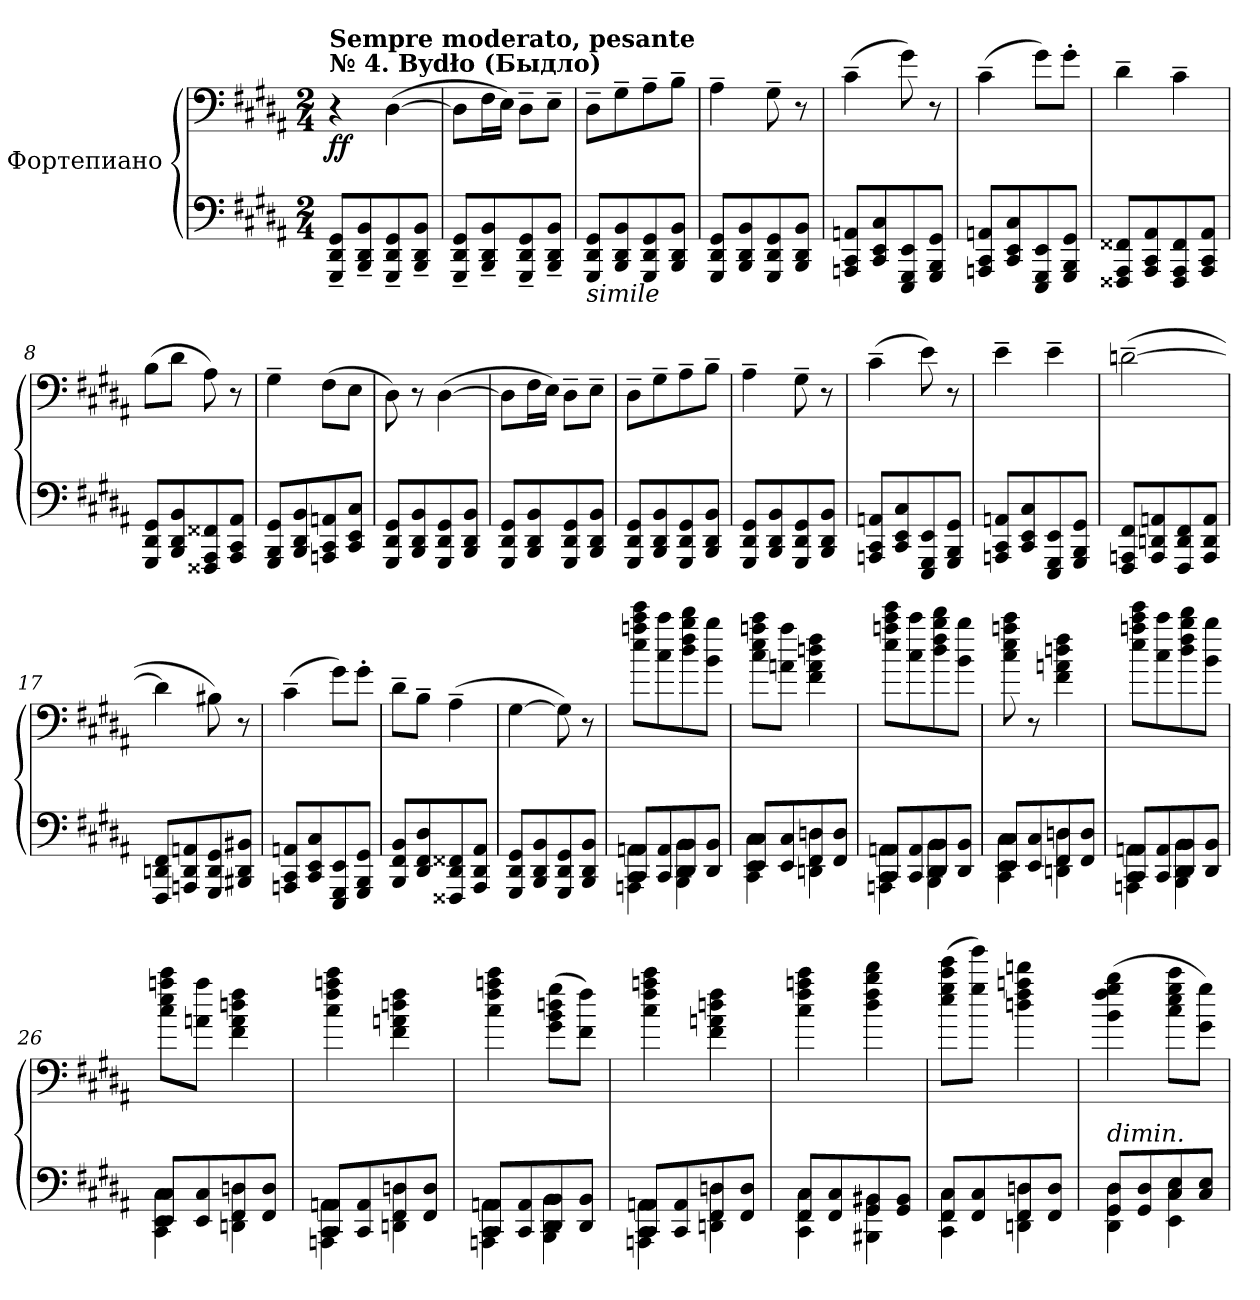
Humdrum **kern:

**kern	**kern	**dynam
*part1	*part1	*part1
*staff2	*staff1	*staff1/2
*I"Фортепиано	*	*
*clefF4	*clefF4	*
*k[f#c#g#d#a#]	*k[f#c#g#d#a#]	*
*M2/4	*M2/4	*
*MM45	*MM45	*
=1	=1	=1
!	!LO:TX:a:B:t=№ 4. Bydło (Быдло)	!
!	!LO:TX:a:B:t=Sempre moderato, pesante	!
!	!	!LO:DY:b
8GGG#/~ 8DD#/~ 8GG#/~L	4r	ff
8BBB/~ 8DD#/~ 8BB/~	.	.
8GGG#/~ 8DD#/~ 8GG#/~	([4D#\	.
8BBB/~ 8DD#/~ 8BB/~J	.	.
=2	=2	=2
8GGG#/~ 8DD#/~ 8GG#/~L	8D#\L]	.
8BBB/~ 8DD#/~ 8BB/~	16F#\L	.
.	16E\JJ)	.
8GGG#/~ 8DD#/~ 8GG#/~	8D#~\L	.
8BBB/~ 8DD#/~ 8BB/~J	8E~\J	.
=3	=3	=3
!LO:TX:b:i:t=simile	!	!
8GGG#/ 8DD#/ 8GG#/L	8D#~\L	.
8BBB/ 8DD#/ 8BB/	8G#~\	.
8GGG#/ 8DD#/ 8GG#/	8A#~\	.
8BBB/ 8DD#/ 8BB/J	8B~\J	.
=4	=4	=4
8GGG#/ 8DD#/ 8GG#/L	4A#~\	.
8BBB/ 8DD#/ 8BB/	.	.
8GGG#/ 8DD#/ 8GG#/	8G#~\	.
8BBB/ 8DD#/ 8BB/J	8r	.
!!LO:LB:g=z
=5	=5	=5
8AAAn/ 8CC#/ 8AAn/L	(4c#~\	.
8CC#/ 8EE/ 8C#/	.	.
8EEE/ 8GGG#/ 8EE/	8g#\)	.
8GGG#/ 8BBB/ 8GG#/J	8r	.
=6	=6	=6
8AAAn/ 8CC#/ 8AAn/L	(4c#~\	.
8CC#/ 8EE/ 8C#/	.	.
8EEE/ 8GGG#/ 8EE/	8g#\L)	.
8GGG#/ 8BBB/ 8GG#/J	8g#'\J	.
=7	=7	=7
8FFF##X/ 8AAA#/ 8FF##X/L	4d#~\	.
8AAA#/ 8CC#/ 8AA#/	.	.
8FFF##/ 8AAA#/ 8FF##/	4c#~\	.
8AAA#/ 8CC#/ 8AA#/J	.	.
=8	=8	=8
8GGG#/ 8DD#/ 8GG#/L	(8B\L	.
8BBB/ 8DD#/ 8BB/	8d#\J	.
8FFF##X/ 8AAA#/ 8FF##X/	8A#\)	.
8AAA#/ 8CC#/ 8AA#/J	8r	.
!!LO:LB:g=z
=9	=9	=9
8GGG#/ 8BBB/ 8GG#/L	4G#~\	.
8BBB/ 8DD#/ 8BB/	.	.
8AAAn/ 8CC#/ 8AAn/	(8F#\L	.
8CC#/ 8EE/ 8C#/J	8E\J	.
=10	=10	=10
8GGG#/ 8DD#/ 8GG#/L	8D#\)	.
8BBB/ 8DD#/ 8BB/	8r	.
8GGG#/ 8DD#/ 8GG#/	([4D#\	.
8BBB/ 8DD#/ 8BB/J	.	.
=11	=11	=11
8GGG#/ 8DD#/ 8GG#/L	8D#\L]	.
8BBB/ 8DD#/ 8BB/	16F#\L	.
.	16E\JJ)	.
8GGG#/ 8DD#/ 8GG#/	8D#~\L	.
8BBB/ 8DD#/ 8BB/J	8E~\J	.
=12	=12	=12
8GGG#/ 8DD#/ 8GG#/L	8D#~\L	.
8BBB/ 8DD#/ 8BB/	8G#~\	.
8GGG#/ 8DD#/ 8GG#/	8A#~\	.
8BBB/ 8DD#/ 8BB/J	8B~\J	.
!!LO:LB:g=z
=13	=13	=13
8GGG#/ 8DD#/ 8GG#/L	4A#~\	.
8BBB/ 8DD#/ 8BB/	.	.
8GGG#/ 8DD#/ 8GG#/	8G#~\	.
8BBB/ 8DD#/ 8BB/J	8r	.
=14	=14	=14
8AAAn/ 8CC#/ 8AAn/L	(4c#~\	.
8CC#/ 8EE/ 8C#/	.	.
8EEE/ 8GGG#/ 8EE/	8e\)	.
8GGG#/ 8BBB/ 8GG#/J	8r	.
=15	=15	=15
8AAAn/ 8CC#/ 8AAn/L	4e~\	.
8CC#/ 8EE/ 8C#/	.	.
8EEE/ 8GGG#/ 8EE/	4e~\	.
8GGG#/ 8BBB/ 8GG#/J	.	.
=16	=16	=16
8FFF#/ 8AAAn/ 8FF#/L	([2dn~\	.
8AAA/ 8DDn/ 8AAn/	.	.
8FFF#/ 8DD/ 8FF#/	.	.
8AAA/ 8DD/ 8AA/J	.	.
!!LO:LB:g=z
=17	=17	=17
8FFF#/ 8DDn/ 8FF#/L	4d\]	.
8AAAn/ 8DD/ 8AAn/	.	.
8GGG#/ 8DD/ 8GG#/	8B#X\)	.
8BBB#X/ 8DD/ 8BB#X/J	8r	.
=18	=18	=18
8AAAn/ 8CC#/ 8AAn/L	(4c#~\	.
8CC#/ 8EE/ 8C#/	.	.
8EEE/ 8GGG#/ 8EE/	8g#\L)	.
8GGG#/ 8BBB/ 8GG#/J	8g#'\J	.
=19	=19	=19
8BBB/ 8FF#/ 8BB/L	8d#~\L	.
8DD#/ 8FF#/ 8D#/	8B~\J	.
8FFF##X/ 8DD#/ 8FF##X/	(4A#~\	.
8AAA#/ 8DD#/ 8AA#/J	.	.
=20	=20	=20
8GGG#/ 8DD#/ 8GG#/L	[4G#\	.
8BBB/ 8DD#/ 8BB/	.	.
8GGG#/ 8DD#/ 8GG#/	8G#\])	.
8BBB/ 8DD#/ 8BB/J	8r	.
!!LO:PB:g=z
=21	=21	=21
*^	*	*
8CC#/ 8AAn/L	4AAAn\ 4CC#\ 4AA\	8ee\ 8aan\ 8ccc#\ 8eee\L	.
8CC#/ 8AA/	.	8cc#\ 8ccc#\	.
8DD#/ 8BB/	4BBB\ 4DD#\ 4BB\	8dd#\ 8ff#\ 8bb\ 8ddd#\	.
8DD#/ 8BB/J	.	8b\ 8bb\J	.
=22	=22	=22	=22
8EE/ 8C#/L	4CC#\ 4EE\ 4C#\	8cc#\ 8ee\ 8aan\ 8ccc#\L	.
8EE/ 8C#/	.	8an\ 8aa\J	.
8FF#/ 8Dn/	4DDn\ 4FF#\ 4D\	4f#\ 4a\ 4ddn\ 4ff#\	.
8FF#/ 8D/J	.	.	.
=23	=23	=23	=23
8CC#/ 8AAn/L	4AAAn\ 4CC#\ 4AA\	8ee\ 8aan\ 8ccc#\ 8eee\L	.
8CC#/ 8AA/	.	8cc#\ 8ccc#\	.
8DD#/ 8BB/	4BBB\ 4DD#\ 4BB\	8dd#\ 8ff#\ 8bb\ 8ddd#\	.
8DD#/ 8BB/J	.	8b\ 8bb\J	.
=24	=24	=24	=24
8EE/ 8C#/L	4CC#\ 4EE\ 4C#\	8cc#\ 8ee\ 8aan\ 8ccc#\	.
8EE/ 8C#/	.	8r	.
8FF#/ 8Dn/	4DDn\ 4FF#\ 4D\	4f#\ 4an\ 4ddn\ 4ff#\	.
8FF#/ 8D/J	.	.	.
!!LO:LB:g=z
=25	=25	=25	=25
8CC#/ 8AAn/L	4AAAn\ 4CC#\ 4AA\	8ee\ 8aan\ 8ccc#\ 8eee\L	.
8CC#/ 8AA/	.	8cc#\ 8ccc#\	.
8DD#/ 8BB/	4BBB\ 4DD#\ 4BB\	8dd#\ 8ff#\ 8bb\ 8ddd#\	.
8DD#/ 8BB/J	.	8b\ 8bb\J	.
=26	=26	=26	=26
8EE/ 8C#/L	4CC#\ 4EE\ 4C#\	8cc#\ 8ee\ 8aan\ 8ccc#\L	.
8EE/ 8C#/	.	8an\ 8aa\J	.
8FF#/ 8Dn/	4DDn\ 4FF#\ 4D\	4f#\ 4a\ 4ddn\ 4ff#\	.
8FF#/ 8D/J	.	.	.
=27	=27	=27	=27
8CC#/ 8AAn/L	4AAAn\ 4CC#\ 4AA\	4cc#\ 4ff#\ 4aan\ 4ccc#\	.
8CC#/ 8AA/	.	.	.
8FF#/ 8Dn/	4DDn\ 4FF#\ 4D\	4f#\ 4an\ 4ddn\ 4ff#\	.
8FF#/ 8D/J	.	.	.
=28	=28	=28	=28
8CC#/ 8AAn/L	4AAAn\ 4CC#\ 4AA\	4cc#\ 4ff#\ 4aan\ 4ccc#\	.
8CC#/ 8AA/	.	.	.
8DD#/ 8BB/	4BBB\ 4DD#\ 4BB\	(8g#\ 8b\ 8ddn\ 8gg#\L	.
8DD#/ 8BB/J	.	8f#\ 8ff#\J)	.
!!LO:LB:g=z
=29	=29	=29	=29
8CC#/ 8AAn/L	4AAAn\ 4CC#\ 4AA\	4cc#\ 4ff#\ 4aan\ 4ccc#\	.
8CC#/ 8AA/	.	.	.
8FF#/ 8Dn/	4DDn\ 4FF#\ 4D\	4f#\ 4an\ 4ddn\ 4ff#\	.
8FF#/ 8D/J	.	.	.
=30	=30	=30	=30
8FF#/ 8C#/L	4CC#\ 4FF#\ 4C#\	4cc#\ 4ff#\ 4aan\ 4ccc#\	.
8FF#/ 8C#/	.	.	.
8GG#/ 8BB#X/	4BBB#X\ 4GG#\ 4BB#\	4dd#\ 4ff#\ 4bb\ 4ddd#\	.
8GG#/ 8BB#/J	.	.	.
=31	=31	=31	=31
8FF#/ 8C#/L	4CC#\ 4FF#\ 4C#\	(8ee\ 8gg#\ 8ccc#\ 8eee\L	.
8FF#/ 8C#/	.	8gg#\ 8ggg#\J)	.
8FF#/ 8Dn/	4DDn\ 4FF#\ 4D\	4ddn\ 4ff#\ 4aan\ 4dddn\	.
8FF#/ 8D/J	.	.	.
=32	=32	=32	=32
!LO:TX:a:i:t=dimin.	!	!	!
8GG#/ 8D#/L	4DD#\ 4GG#\ 4D#\	(4b\ 4ff#\ 4gg#\ 4bb\	.
8GG#/ 8D#/	.	.	.
8C#/ 8E/	4EE\ 4C#\ 4E\	8cc#\ 8ee\ 8gg#\ 8ccc#\L	.
8C#/ 8E/J	.	8g#\ 8gg#\J)	.
*v	*v	*	*
=	=	=
*-	*-	*-
